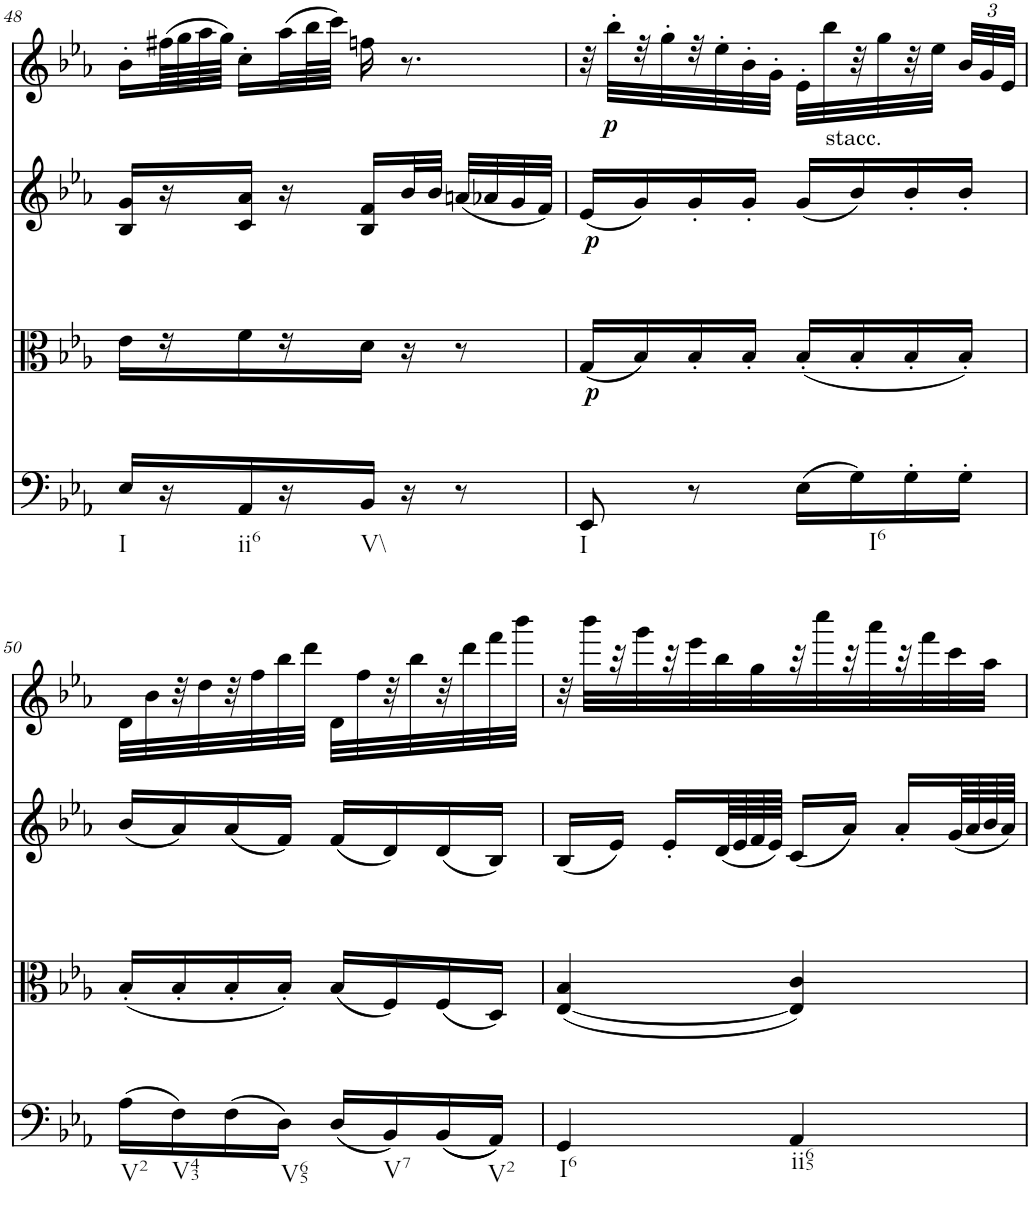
**kern	**kern	**dynam	**kern	**dynam	**kern
*part4	*part3	*part3	*part2	*part2	*part1
*staff4	*staff3	*staff3	*staff2	*staff2	*staff1
*I"Violoncello	*I"Viola	*	*I"Violin II	*	*I"Violin I
*I'Vc	*I'Vla	*	*I'Vln	*	*I'Vln
!!LO:PB:g=z
*clefC4	*clefC3	*	*clefG2	*	*clefG2
*k[b-e-a-]	*k[b-e-a-]	*	*k[b-e-a-]	*	*k[b-e-a-]
*E-:	*E-:	*	*E-:	*	*E-:
*M2/4	*M2/4	*	*M2/4	*	*M2/4
=48	=48	=48	=48	=48	=48
!LO:TX:b:t=I	!	!	!	!	!
16E-/LL	16e-\LL	.	16B-/ 16g/LL	.	16b-'\LL
16r	16r	.	16r	.	(64ff#X\LL
.	.	.	.	.	64gg\
.	.	.	.	.	64aa-\
.	.	.	.	.	64gg\JJJJ)
!LO:TX:b:t=ii6	!	!	!	!	!
16AA-/	16f\	.	16c/ 16a-/JJ	.	16cc'\LL
16r	16r	.	16r	.	(32aa-\L
.	.	.	.	.	64bb-\L
.	.	.	.	.	64ccc\JJJJ)
!LO:TX:b:t=V\\	!	!	!	!	!
16BB-/JJ	16d\JJ	.	16B-/ 16f/LL	.	16ffn\
16r	16r	.	32b-/L	.	8.r
.	.	.	32b-/JJJ	.	.
8r	8r	.	(32an/LLL	.	.
.	.	.	32a-X/	.	.
.	.	.	32g/	.	.
.	.	.	32f/JJJ)	.	.
=49	=49	=49	=49	=49	=49
!LO:TX:b:t=I	!	!	!	!	!
!	!	!LO:DY:b	!	!LO:DY:b	!
!	!	!	!	!LO:DY:n=1:a	!
8EE-/	(16G/LL	p	(16e-/LL	p p	32r
.	.	.	.	.	32bb-'\LLL
.	16B-/)	.	16g/)	.	32r
.	.	.	.	.	32gg'\
8r	16B-'/	.	16g'/	.	32r
.	.	.	.	.	32ee-'\
.	16B-'/JJ	.	16g'/JJ	.	32b-'\
.	.	.	.	.	32g'\JJJ
(16E-\LL	(16B-'/LL	.	(16g/LL	.	32e-'\LLL
!	!	!	!	!	!LO:TX:b:t=stacc.
.	.	.	.	.	32bb-\
!LO:TX:b:t=I6	!	!	!	!	!
16G\)	16B-'/	.	16b-/)	.	32r
.	.	.	.	.	32gg\
16G'\	16B-'/	.	16b-'/	.	32r
.	.	.	.	.	32ee-\JJJ
*	*	*	*	*	*Xbrackettup
16G'\JJ	16B-'/JJ)	.	16b-'/JJ	.	48b-/LLL
.	.	.	.	.	48g/
.	.	.	.	.	48e-/JJJ
!!LO:LB:g=z
=50	=50	=50	=50	=50	=50
!LO:TX:b:t=V2	!	!	!	!	!
(16A-\LL	(16B-'/LL	.	(16b-/LL	.	32d\LLL
.	.	.	.	.	32b-\
!LO:TX:b:t=V43	!	!	!	!	!
16F\)	16B-'/	.	16a-/)	.	32r
.	.	.	.	.	32dd\
(16F\	16B-'/	.	(16a-/	.	32r
.	.	.	.	.	32ff\
!LO:TX:b:t=V65	!	!	!	!	!
16D\JJ)	16B-'/JJ)	.	16f/JJ)	.	32bb-\
.	.	.	.	.	32ddd\JJJ
(16D/LL	(16B-/LL	.	(16f/LL	.	32d\LLL
.	.	.	.	.	32ff\
!LO:TX:b:t=V7	!	!	!	!	!
16BB-/)	16F/)	.	16d/)	.	32r
.	.	.	.	.	32bb-\
((16BB-/	(16F/	.	(16d/	.	32r
.	.	.	.	.	32ddd\
!LO:TX:b:t=V2	!	!	!	!	!
16AA-/JJ))	16D/JJ)	.	16B-/JJ)	.	32fff\
.	.	.	.	.	32bbb-\JJJ
=51	=51	=51	=51	=51	=51
!LO:TX:b:t=I6	!	!	!	!	!
4GG/	([4E-/ 4B-/	.	(16B-/LL	.	32r
.	.	.	.	.	32bbb-\LLL
.	.	.	16e-/JJ)	.	32r
.	.	.	.	.	32ggg\
.	.	.	16e-'/LL	.	32r
.	.	.	.	.	32eee-\
.	.	.	(64d/LL	.	32bb-\
.	.	.	64e-/	.	.
.	.	.	64f/	.	32gg\
.	.	.	64e-/JJJJ)	.	.
!LO:TX:b:t=ii65	!	!	!	!	!
4AA-/	4E-/] 4c/)	.	(16c/LL	.	32r
.	.	.	.	.	32cccc\
.	.	.	16a-/JJ)	.	32r
.	.	.	.	.	32aaa-\
.	.	.	16a-'/LL	.	32r
.	.	.	.	.	32fff\
.	.	.	(64g/LL	.	32ccc\
.	.	.	64a-/	.	.
.	.	.	64b-/	.	32aa-\JJJ
.	.	.	64a-/JJJJ)	.	.
=	=	=	=	=	=
*-	*-	*-	*-	*-	*-
